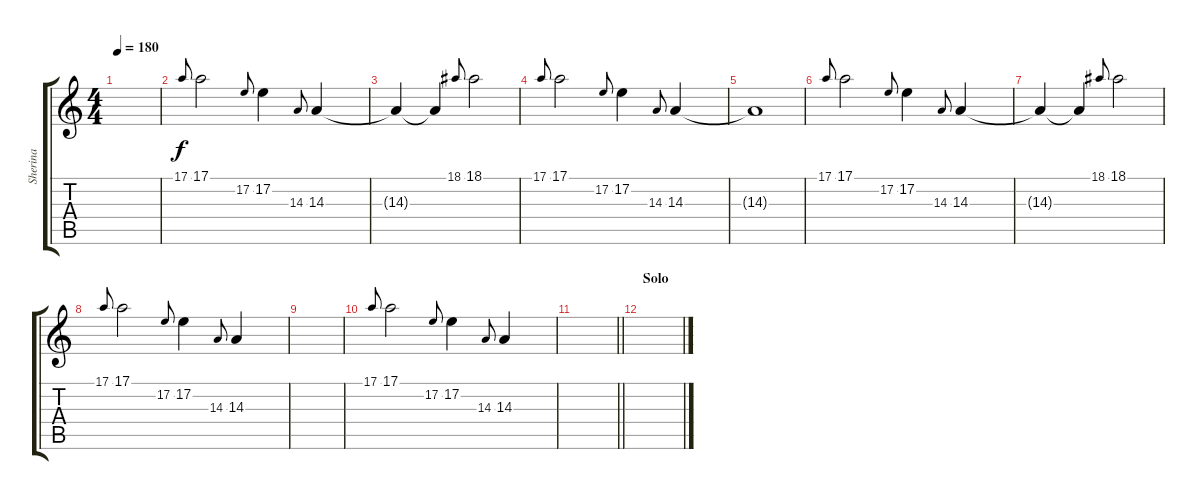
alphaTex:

\track ("Sherina" "Sherina") {instrument brightacousticpiano}
\staff {score tabs}
\tuning (E4 B3 G3 D3 A2 E2) {hide}
\ts (4 4)
\tempo 180
\clef g2
\ks c
|
17.1.8{gr onbeat} 17.1.2 17.2.8{gr onbeat} 17.2.4 14.3.8{gr onbeat} 14.3.4 |
14.3{t}.4 14.3{t}.4 18.1.8{gr onbeat} 18.1.2 |
17.1.8{gr onbeat} 17.1.2 17.2.8{gr onbeat} 17.2.4 14.3.8{gr onbeat} 14.3.4 |
14.3{t}.1 |
17.1.8{gr onbeat} 17.1.2 17.2.8{gr onbeat} 17.2.4 14.3.8{gr onbeat} 14.3.4 |
14.3{t}.4 14.3{t}.4 18.1.8{gr onbeat} 18.1.2 |
17.1.8{gr onbeat} 17.1.2 17.2.8{gr onbeat} 17.2.4 14.3.8{gr onbeat} 14.3.4 |
|
17.1.8{gr onbeat} 17.1.2 17.2.8{gr onbeat} 17.2.4 14.3.8{gr onbeat} 14.3.4 |
\barLineRight lightlight
|
\section ("" "Solo")
